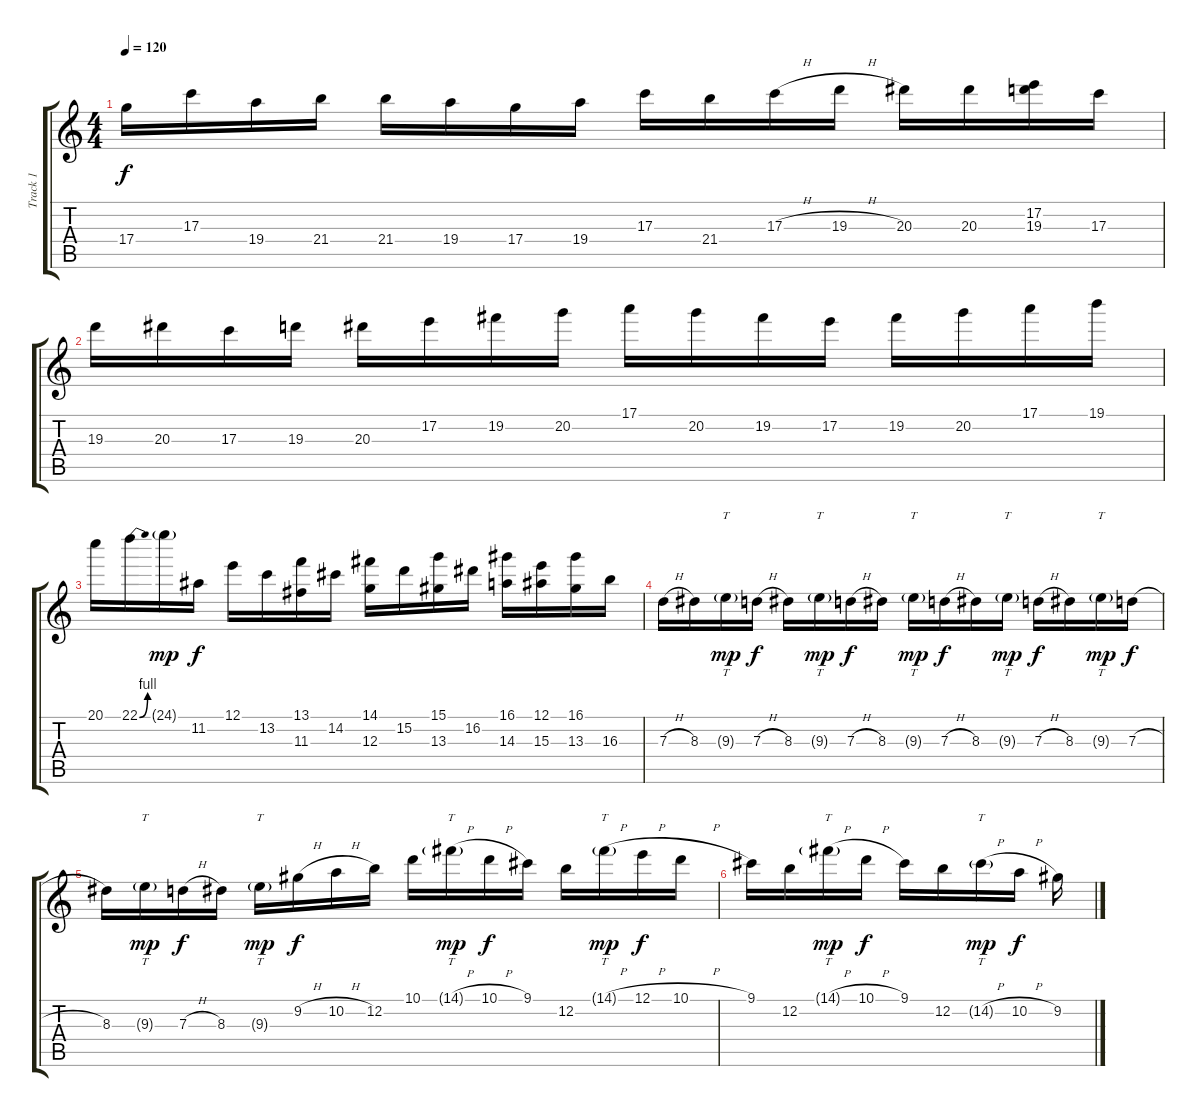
\track ("Track 1" "Track 1") {instrument distortionguitar}
\staff {score tabs}
\tuning (E4 B3 G3 D3 A2 E2) {hide}
\ts (4 4)
\tempo 120
\clef g2
\ks c
17.4.16{dy f} 17.3.16 19.4.16 21.4.16 21.4.16 19.4.16 17.4.16 19.4.16 17.3.16 21.4.16 17.3{h}.16 19.3{h}.16 20.3.16 20.3.16 (17.2 19.3).16 17.3.16 |
19.3.16 20.3.16 17.3.16 19.3.16 20.3.16 17.2.16 19.2.16 20.2.16 17.1.16 20.2.16 19.2.16 17.2.16 19.2.16 20.2.16 17.1.16 19.1.16 |
20.1.16 22.1{be (bend 0 0 60 4)}.16 24.1{g}.16{dy mp} 11.2.16{dy f} 12.1.16 13.2.16 (13.1 11.3).16 14.2.16 (14.1 12.3).16 15.2.16 (15.1 13.3).16 16.2.16 (16.1 14.3).16 (12.1 15.3).16 (16.1 13.3).16 16.3.16 |
7.3{h}.16 8.3.16 9.3{g}.16{tt dy mp} 7.3{h}.16{dy f} 8.3.16 9.3{g}.16{tt dy mp} 7.3{h}.16{dy f} 8.3.16 9.3{g}.16{tt dy mp} 7.3{h}.16{dy f} 8.3.16 9.3{g}.16{tt dy mp} 7.3{h}.16{dy f} 8.3.16 9.3{g}.16{tt dy mp} 7.3{h}.16{dy f} |
8.3.16 9.3{g}.16{tt dy mp} 7.3{h}.16{dy f} 8.3.16 9.3{g}.16{tt dy mp} 9.2{h}.16{dy f} 10.2{h}.16 12.2.16 10.1.16 14.1{h g}.16{tt dy mp} 10.1{h}.16{dy f} 9.1.16 12.2.16 14.1{h g}.16{tt dy mp} 12.1{h}.16{dy f} 10.1{h}.16 |
9.1.16 12.2.16 14.1{h g}.16{tt dy mp} 10.1{h}.16{dy f} 9.1.16 12.2.16 14.2{h g}.16{tt dy mp} 10.2{h}.16{dy f} 9.2.16
